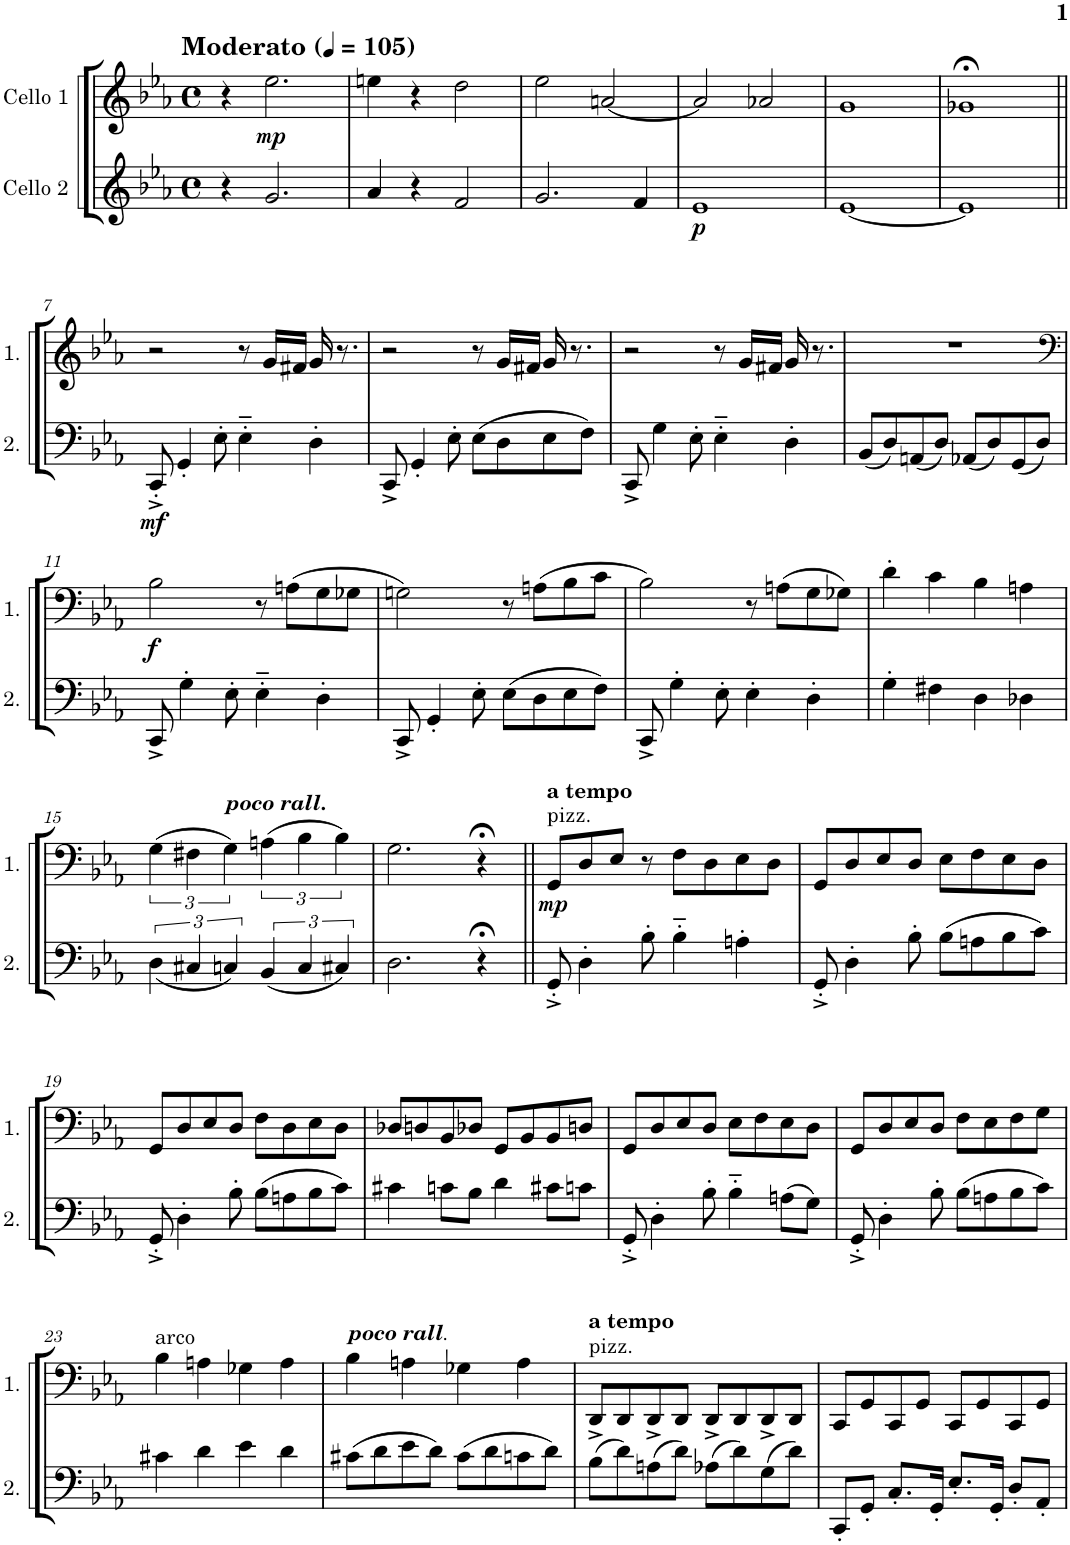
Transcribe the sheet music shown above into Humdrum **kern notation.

**kern	**dynam	**kern	**dynam
*part2	*part2	*part1	*part1
*staff2	*staff2	*staff1	*staff1
*I"Cello 2	*	*I"Cello 1	*
*clefG2	*	*clefG2	*
*k[b-e-a-]	*	*k[b-e-a-]	*
*M4/4	*	*M4/4	*
*met(c)	*	*met(c)	*
*MM105	*	*MM105	*
=1	=1	=1	=1
!	!	!LO:TX:a:B:t=Moderato	!
4r	.	4r	.
!	!	!	!LO:DY:b
2.g/	.	2.ee-\	mp
=2	=2	=2	=2
4a-/	.	4een\	.
4r	.	4r	.
2f/	.	2dd\	.
=3	=3	=3	=3
2.g/	.	2ee-\	.
.	.	[2an/	.
4f/	.	.	.
=4	=4	=4	=4
!	!LO:DY:b	!	!
1e-	p	2a/]	.
.	.	2a-X/	.
=5	=5	=5	=5
[1e-	.	1g	.
=6	=6	=6	=6
1e-]	.	1g-X;<	.
!!LO:LB:g=z
=7||	=7||	=7||	=7||
!	!LO:DY:b	!	!
8CC'^/	mf	2r	.
4GG'/	.	.	.
8E-'\	.	.	.
4E-'~\	.	8r	.
.	.	16g/LL	.
.	.	16f#X/JJ	.
4D'\	.	16g/	.
.	.	8.r	.
=8	=8	=8	=8
8CC^/	.	2r	.
4GG'/	.	.	.
8E-'\	.	.	.
(8E-\L	.	8r	.
8D\	.	16g/LL	.
.	.	16f#X/JJ	.
8E-\	.	16g/	.
.	.	8.r	.
8F\J)	.	.	.
=9	=9	=9	=9
8CC^/	.	2r	.
4G\	.	.	.
8E-'\	.	.	.
4E-'~\	.	8r	.
.	.	16g/LL	.
.	.	16f#X/JJ	.
4D'\	.	16g/	.
.	.	8.r	.
=10	=10	=10	=10
(8BB-/L	.	1r	.
8D/)	.	.	.
(8AAn/	.	.	.
8D/J)	.	.	.
(8AA-X/L	.	.	.
8D/)	.	.	.
(8GG/	.	.	.
8D/J)	.	.	.
!!LO:LB:g=z
=11	=11	=11	=11
*	*	*clefF4	*
!	!	!	!LO:DY:b
8CC^/	.	2B-\	f
4G'\	.	.	.
8E-'\	.	.	.
4E-'~\	.	8r	.
.	.	(8An\L	.
4D'\	.	8G\	.
.	.	8G-X\J	.
=12	=12	=12	=12
8CC^/	.	2Gn\)	.
4GG'/	.	.	.
8E-'\	.	.	.
(8E-\L	.	8r	.
8D\	.	(8An\L	.
8E-\	.	8B-\	.
8F\J)	.	8c\J	.
=13	=13	=13	=13
8CC^/	.	2B-\)	.
4G'\	.	.	.
8E-'\	.	.	.
4E-'\	.	8r	.
.	.	(8An\L	.
4D'\	.	8G\	.
.	.	8G-X\J)	.
=14	=14	=14	=14
4G'\	.	4d'\	.
4F#X\	.	4c\	.
4D\	.	4B-\	.
4D-X\	.	4An\	.
!!LO:LB:g=z
=15	=15	=15	=15
(<6D\	.	(6G\	.
6C#X/	.	6F#X\	.
!	!	!LO:TX:a:Bi:t=poco rall.	!
6Cn/)	.	6G\)	.
(6BB-/	.	(6An\	.
6C/	.	6B-\	.
6C#X/)	.	6B-\)	.
=16	=16	=16	=16
2.D\	.	2.G\	.
4r;<	.	4r;<	.
=17||	=17||	=17||	=17||
!	!	!LO:TX:a:B:t=a tempo	!
!	!	!LO:TX:a:t=pizz.	!
!	!	!	!LO:DY:b
8GG'^/	.	8GG/L	mp
4D'\	.	8D/	.
.	.	8E-/J	.
8B-'\	.	8r	.
4B-'~\	.	8F\L	.
.	.	8D\	.
4An'\	.	8E-\	.
.	.	8D\J	.
=18	=18	=18	=18
8GG'^/	.	8GG/L	.
4D'\	.	8D/	.
.	.	8E-/	.
8B-'\	.	8D/J	.
(8B-\L	.	8E-\L	.
8An\	.	8F\	.
8B-\	.	8E-\	.
8c\J)	.	8D\J	.
!!LO:LB:g=z
=19	=19	=19	=19
8GG'^/	.	8GG/L	.
4D'\	.	8D/	.
.	.	8E-/	.
8B-'\	.	8D/J	.
(8B-\L	.	8F\L	.
8An\	.	8D\	.
8B-\	.	8E-\	.
8c\J)	.	8D\J	.
=20	=20	=20	=20
4c#X\	.	8D-X/L	.
.	.	8Dn/	.
8cn\L	.	8BB-/	.
8B-\J	.	8D-X/J	.
4d\	.	8GG/L	.
.	.	8BB-/	.
8c#X\L	.	8BB-/	.
8cn\J	.	8Dn/J	.
=21	=21	=21	=21
8GG'^/	.	8GG/L	.
4D'\	.	8D/	.
.	.	8E-/	.
8B-'\	.	8D/J	.
4B-'~\	.	8E-\L	.
.	.	8F\	.
(8An\L	.	8E-\	.
8G\J)	.	8D\J	.
=22	=22	=22	=22
8GG'^/	.	8GG/L	.
4D'\	.	8D/	.
.	.	8E-/	.
8B-'\	.	8D/J	.
(8B-\L	.	8F\L	.
8An\	.	8E-\	.
8B-\	.	8F\	.
8c\J)	.	8G\J	.
!!LO:LB:g=z
=23	=23	=23	=23
!	!	!LO:TX:a:t=arco	!
4c#X\	.	4B-\	.
4d\	.	4An\	.
4e-\	.	4G-X\	.
4d\	.	4A\	.
=24	=24	=24	=24
!	!	!LO:TX:a:Bi:t=poco rall	!
!	!	!LO:TX:a:t=.	!
(8c#X\L	.	4B-\	.
8d\	.	.	.
8e-\	.	4An\	.
8d\J)	.	.	.
(8c#\L	.	4G-X\	.
8d\	.	.	.
8cn\	.	4A\	.
8d\J)	.	.	.
=25	=25	=25	=25
!	!	!LO:TX:a:B:t=a tempo	!
!	!	!LO:TX:a:t=pizz.	!
(8B-\L	.	8DD^/L	.
8d\)	.	8DD/	.
(8An\	.	8DD^/	.
8d\J)	.	8DD/J	.
(8A-X\L	.	8DD^/L	.
8d\)	.	8DD/	.
(8G\	.	8DD^/	.
8d\J)	.	8DD/J	.
=26	=26	=26	=26
8CC'/L	.	8CC/L	.
8GG'/J	.	8GG/	.
8.C'/L	.	8CC/	.
.	.	8GG/J	.
16GG'/Jk	.	.	.
8.E-'/L	.	8CC/L	.
.	.	8GG/	.
16GG'/Jk	.	.	.
8D'/L	.	8CC/	.
8AA-'/J	.	8GG/J	.
=	=	=	=
*-	*-	*-	*-
